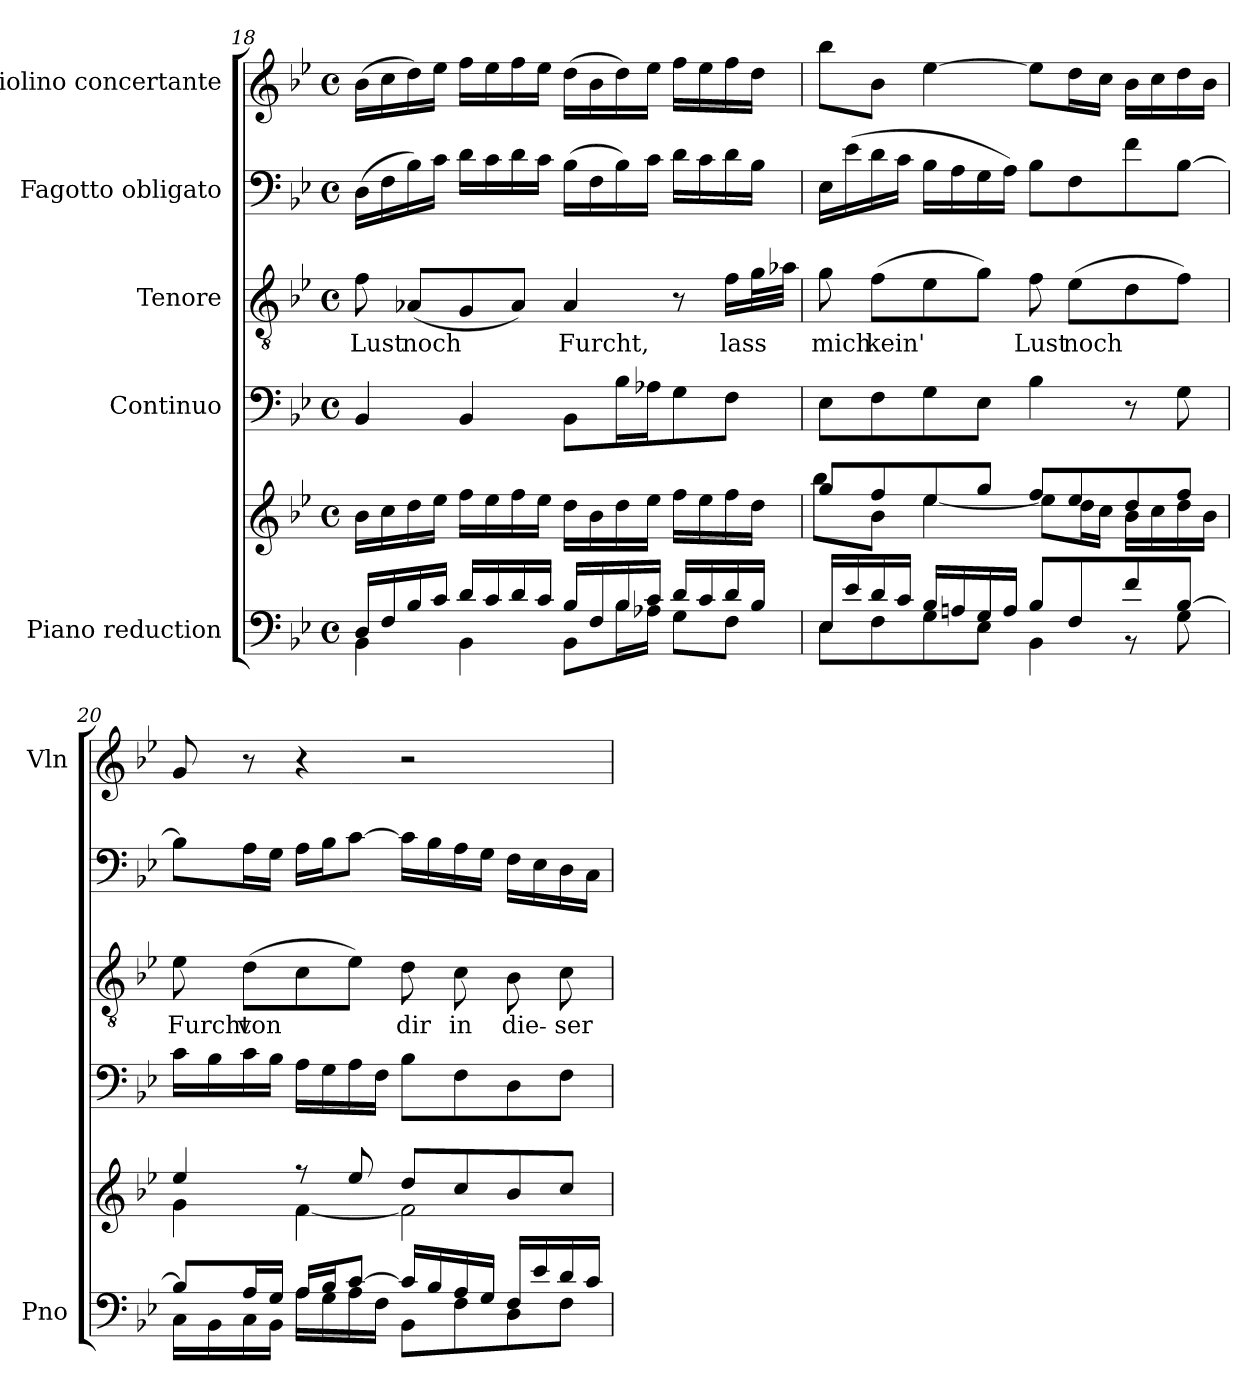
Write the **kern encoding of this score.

**kern	**kern	**kern	**kern	**text	**kern	**kern
*part5	*part5	*part4	*part3	*part3	*part2	*part1
*staff6	*staff5	*staff4	*staff3	*staff3	*staff2	*staff1
*I"Piano reduction	*	*I"Continuo	*I"Tenore	*	*I"Fagotto obligato	*I"Violino concertante
*I'Pno	*	*	*	*	*	*I'Vln
*clefF4	*clefG2	*clefF4	*clefGv2	*	*clefF4	*clefG2
*k[b-e-]	*k[b-e-]	*k[b-e-]	*k[b-e-]	*	*k[b-e-]	*k[b-e-]
*M4/4	*M4/4	*M4/4	*M4/4	*	*M4/4	*M4/4
*met(c)	*met(c)	*met(c)	*met(c)	*	*met(c)	*met(c)
=18	=18	=18	=18	=18	=18	=18
*^	*	*	*	*	*	*
!	!	!	!	!	!LO:LY:b	!	!
16D/LL	4BB-\	16b-\LL	4BB-/	8f\	Lust	(16D\LL	(16b-\LL
16F/	.	16cc\	.	.	.	16F\	16cc\
!	!	!	!	!	!LO:LY:b	!	!
16B-/	.	16dd\	.	(8A-X/L	noch	16B-\)	16dd\)
16c/JJ	.	16ee-\JJ	.	.	.	16c\JJ	16ee-\JJ
16d/LL	4BB-\	16ff\LL	4BB-/	8G/	.	16d\LL	16ff\LL
16c/	.	16ee-\	.	.	.	16c\	16ee-\
16d/	.	16ff\	.	8A-/J)	.	16d\	16ff\
16c/JJ	.	16ee-\JJ	.	.	.	16c\JJ	16ee-\JJ
!	!	!	!	!	!LO:LY:b	!	!
16B-/LL	8BB-\L	16dd\LL	8BB-\L	4A-/	Furcht,	(16B-\LL	(16dd\LL
16F/	.	16b-\	.	.	.	16F\	16b-\
16B-/	16B-\L	16dd\	16B-\L	.	.	16B-\)	16dd\)
16c/JJ	16A-X\JJ	16ee-\JJ	16A-X\J	.	.	16c\JJ	16ee-\JJ
16d/LL	8G\L	16ff\LL	8G\	8r	.	16d\LL	16ff\LL
16c/	.	16ee-\	.	.	.	16c\	16ee-\
!	!	!	!	!	!LO:LY:b	!	!
16d/	8F\J	16ff\	8F\J	16f\LL	lass	16d\	16ff\
16B-/JJ	.	16dd\JJ	.	32g\L	.	16B-\JJ	16dd\JJ
.	.	.	.	32a-X\JJJ	.	.	.
!!LO:LB:g=z
=19	=19	=19	=19	=19	=19	=19	=19
*	*	*^	*	*	*	*	*
!	!	!	!	!	!	!LO:LY:b	!	!
16E-/LL	8E-\L	8gg/L	8bb-\L	8E-\L	8g\	mich	16E-\LL	8bb-\L
16e-/	.	.	.	.	.	.	(16e-\	.
!	!	!	!	!	!	!LO:LY:b	!	!
16d/	8F\	8ff/	8b-\J	8F\	(8f\L	kein'	16d\	8b-\J
16c/JJ	.	.	.	.	.	.	16c\JJ	.
16B-/LL	8G\	8ee-/	[4ee-\	8G\	8e-\	.	16B-\LL	[4ee-\
16An/	.	.	.	.	.	.	16A\	.
16G/	8E-\J	8gg/J	.	8E-\J	8g\J)	.	16G\	.
16A/JJ	.	.	.	.	.	.	16A\JJ)	.
!	!	!	!	!	!	!LO:LY:b	!	!
8B-/L	4BB-\	8ff/L	8ee-\L]	4B-\	8f\	Lust	8B-\L	8ee-\L]
!	!	!	!	!	!	!LO:LY:b	!	!
8F/	.	8ee-/	16dd\L	.	(8e-\L	noch	8F\	16dd\L
.	.	.	16cc\JJ	.	.	.	.	16cc\JJ
8f/	8r	8dd/	16b-\LL	8r	8d\	.	8f\	16b-\LL
.	.	.	16cc\	.	.	.	.	16cc\
[8B-/J	8G\	8ff/J	16dd\	8G\	8f\J)	.	[8B-\J	16dd\
.	.	.	16b-\JJ	.	.	.	.	16b-\JJ
=20	=20	=20	=20	=20	=20	=20	=20	=20
!	!	!	!	!	!	!LO:LY:b	!	!
8B-/L]	16C\LL	4ee-/	4g\	16c\LL	8e-\	Furcht	8B-\L]	8g/
.	16BB-\	.	.	16B-\	.	.	.	.
!	!	!	!	!	!	!LO:LY:b	!	!
16A/L	16C\	.	.	16c\	(8d\L	von	16A\L	8r
16G/JJ	16BB-\JJ	.	.	16B-\JJ	.	.	16G\JJ	.
16A/LL	16A\LL	8r	[4f\	16A\LL	8c\	.	16A\LL	4r
16B-/J	16G\	.	.	16G\	.	.	16B-\J	.
[8c/J	16A\	8ee-/	.	16A\	8e-\J)	.	[8c\J	.
.	16F\JJ	.	.	16F\JJ	.	.	.	.
!	!	!	!	!	!	!LO:LY:b	!	!
16c/LL]	8BB-\L	8dd/L	2f\]	8B-\L	8d\	dir	16c\LL]	2r
16B-/	.	.	.	.	.	.	16B-\	.
!	!	!	!	!	!	!LO:LY:b	!	!
16A/	8F\	8cc/	.	8F\	8c\	in	16A\	.
16G/JJ	.	.	.	.	.	.	16G\JJ	.
!	!	!	!	!	!	!LO:LY:b	!	!
16F/LL	8D\	8b-/	.	8D\	8B-\	die-	16F\LL	.
16e-/	.	.	.	.	.	.	16E-\	.
!	!	!	!	!	!	!LO:LY:b	!	!
16d/	8F\J	8cc/J	.	8F\J	8c\	-ser	16D\	.
16c/JJ	.	.	.	.	.	.	16C\JJ	.
*v	*v	*	*	*	*	*	*	*
*	*v	*v	*	*	*	*	*
=	=	=	=	=	=	=
*-	*-	*-	*-	*-	*-	*-
